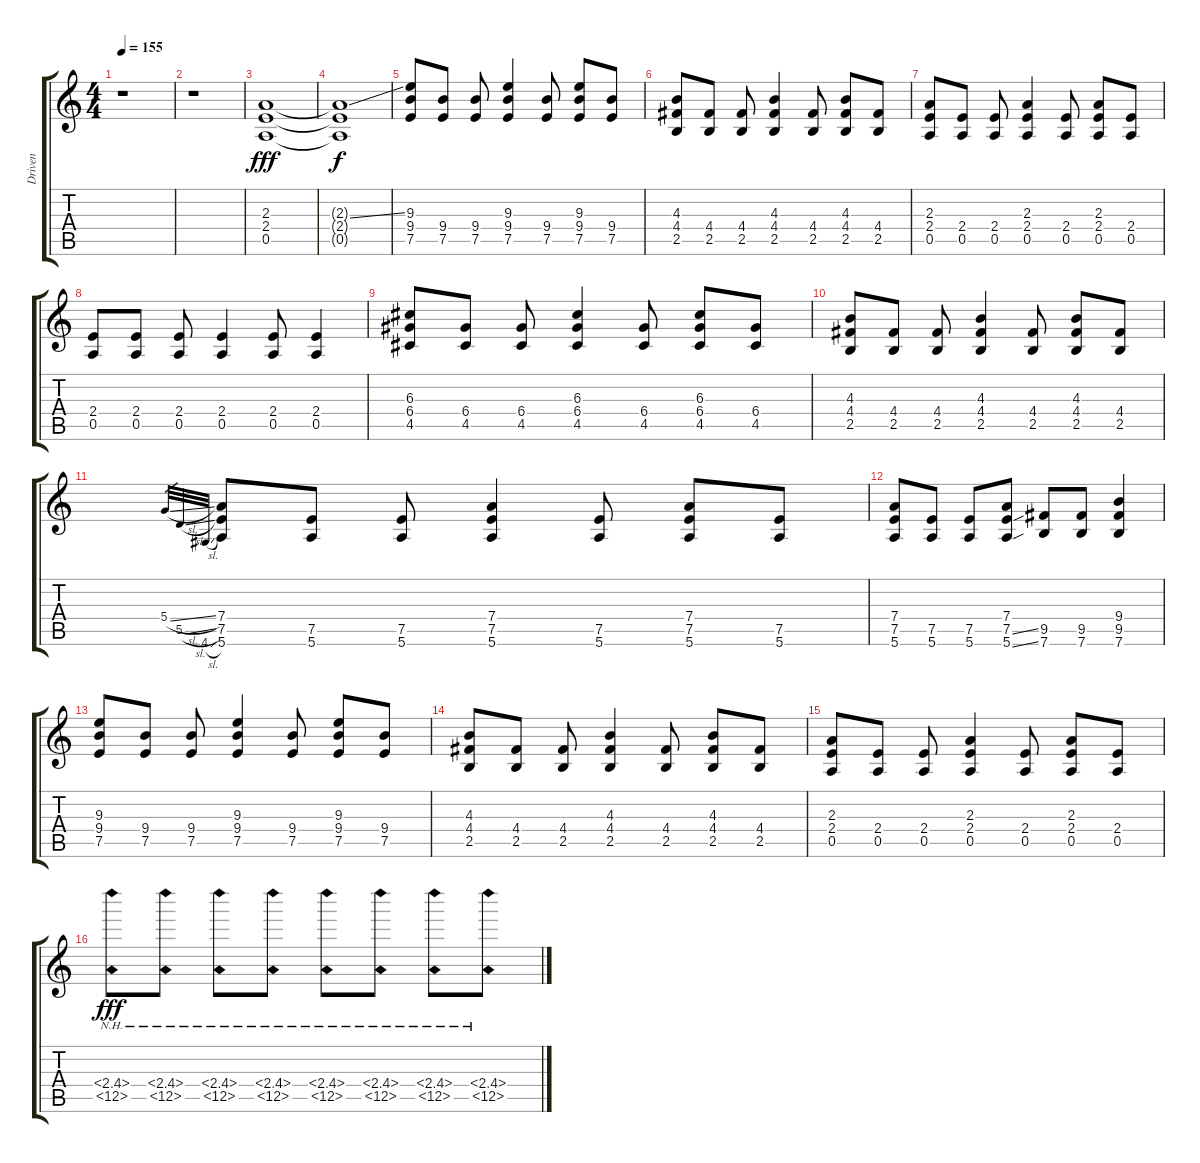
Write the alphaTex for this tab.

\track ("Driven" "Driven") {instrument overdrivenguitar}
\staff {score tabs}
\tuning (E4 B3 G3 D3 A2 E2) {hide}
\ts (4 4)
\tempo 155
\clef g2
\ks c
r.1{dy f} |
r.1 |
(2.3 2.4 0.5).1{dy fff} |
(2.3{ss t} 2.4{t} 0.5{t}).1{dy f} |
(9.3 9.4 7.5).8 (9.4 7.5).8 (9.4 7.5).8 (9.3 9.4 7.5).4 (9.4 7.5).8 (9.3 9.4 7.5).8 (9.4 7.5).8 |
(4.3 4.4 2.5).8 (4.4 2.5).8 (4.4 2.5).8 (4.3 4.4 2.5).4 (4.4 2.5).8 (4.3 4.4 2.5).8 (4.4 2.5).8 |
(2.3 2.4 0.5).8 (2.4 0.5).8 (2.4 0.5).8 (2.3 2.4 0.5).4 (2.4 0.5).8 (2.3 2.4 0.5).8 (2.4 0.5).8 |
(2.4 0.5).8 (2.4 0.5).8 (2.4 0.5).8 (2.4 0.5).4 (2.4 0.5).8 (2.4 0.5).4 |
(6.3 6.4 4.5).8 (6.4 4.5).8 (6.4 4.5).8 (6.3 6.4 4.5).4 (6.4 4.5).8 (6.3 6.4 4.5).8 (6.4 4.5).8 |
(4.3 4.4 2.5).8 (4.4 2.5).8 (4.4 2.5).8 (4.3 4.4 2.5).4 (4.4 2.5).8 (4.3 4.4 2.5).8 (4.4 2.5).8 |
5.4{sl}.32{gr} 5.5{sl}.32{gr} 4.6{sl}.32{gr} (7.4 7.5 5.6).8 (7.5 5.6).8 (7.5 5.6).8 (7.4 7.5 5.6).4 (7.5 5.6).8 (7.4 7.5 5.6).8 (7.5 5.6).8 |
(7.4 7.5 5.6).8 (7.5 5.6).8 (7.5 5.6).8 (7.4 7.5{ss} 5.6{ss}).8 (9.5 7.6).8 (9.5 7.6).8 (9.4 9.5 7.6).4 |
(9.3 9.4 7.5).8 (9.4 7.5).8 (9.4 7.5).8 (9.3 9.4 7.5).4 (9.4 7.5).8 (9.3 9.4 7.5).8 (9.4 7.5).8 |
(4.3 4.4 2.5).8 (4.4 2.5).8 (4.4 2.5).8 (4.3 4.4 2.5).4 (4.4 2.5).8 (4.3 4.4 2.5).8 (4.4 2.5).8 |
(2.3 2.4 0.5).8 (2.4 0.5).8 (2.4 0.5).8 (2.3 2.4 0.5).4 (2.4 0.5).8 (2.3 2.4 0.5).8 (2.4 0.5).8 |
(2.4{nh} 0.5{nh}).8{dy fff} (2.4{nh} 0.5{nh}).8 (2.4{nh} 0.5{nh}).8 (2.4{nh} 0.5{nh}).8 (2.4{nh} 0.5{nh}).8 (2.4{nh} 0.5{nh}).8 (2.4{nh} 0.5{nh}).8 (2.4{nh} 0.5{nh}).8
